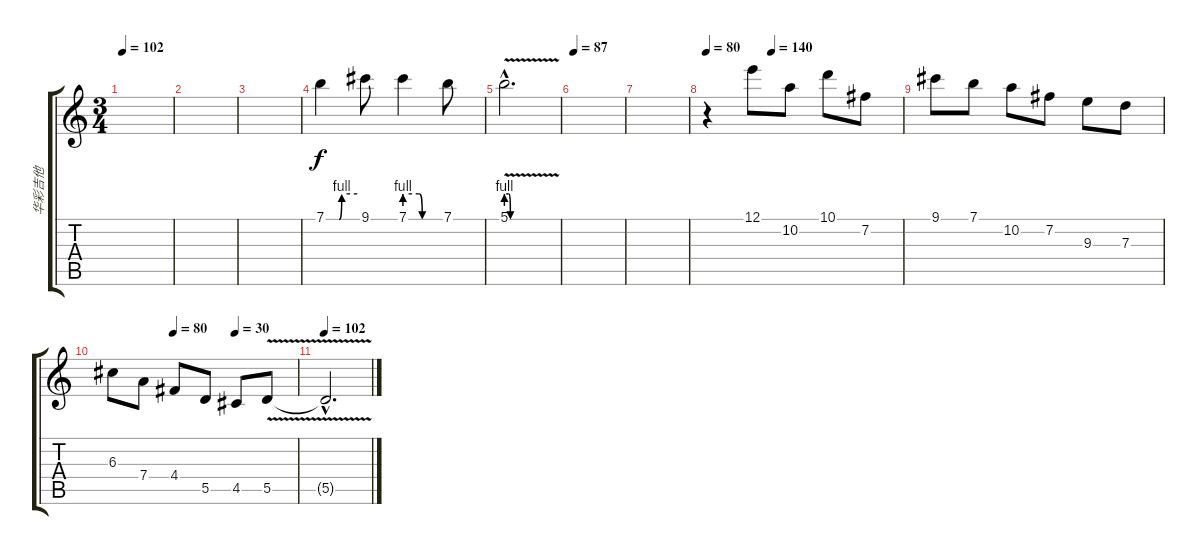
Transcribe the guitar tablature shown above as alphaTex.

\track ("华彩吉他" "华彩吉他") {instrument acousticguitarsteel}
\staff {score tabs}
\tuning (E4 B3 G3 D3 A2 E2) {hide}
\ts (3 4)
\tempo 102
\clef g2
\ks c
|
|
|
7.1{be (custom 0 0 25 0 30 4 60 4)}.4 9.1.8 7.1{be (custom 0 4 25 4 30 0 60 0)}.4 7.1.8 |
5.1{be (custom 0 4 3 4 5 0 60 0) v hac}.2{d} |
\tempo 87
|
|
\tempo 80
\tempo (140 0.3333333333333333)
r.4{volume 6} 12.1.8 10.2.8 10.1.8 7.2.8 |
9.1.8 7.1.8 10.2.8 7.2.8 9.3.8 7.3.8 |
\tempo (80 0.3333333333333333)
\tempo (30 0.6666666666666666)
6.3.8 7.4.8 4.4.8 5.5.8 4.5.8 5.5{v}.8 |
\tempo 102
5.5{hac t}.2{d}
